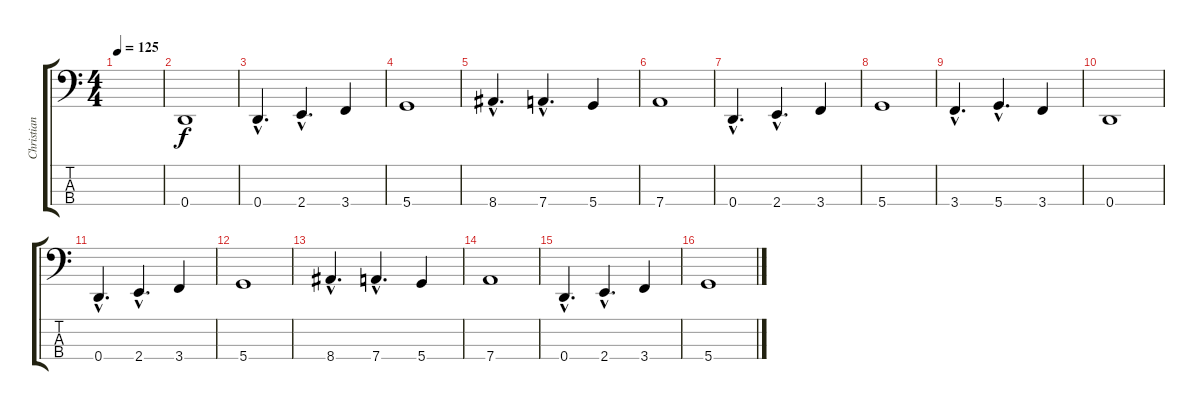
\track ("Christian Giesler" "Christian ") {instrument electricbassfinger}
\staff {score tabs}
\tuning (F2 C2 G1 D1) {hide}
\ts (4 4)
\tempo 125
\clef f4
\ks c
|
0.4.1 |
0.4{hac}.4{d} 2.4{hac}.4{d} 3.4.4 |
5.4.1 |
8.4{hac}.4{d} 7.4{hac}.4{d} 5.4.4 |
7.4.1 |
0.4{hac}.4{d} 2.4{hac}.4{d} 3.4.4 |
5.4.1 |
3.4{hac}.4{d} 5.4{hac}.4{d} 3.4.4 |
0.4.1 |
0.4{hac}.4{d} 2.4{hac}.4{d} 3.4.4 |
5.4.1 |
8.4{hac}.4{d} 7.4{hac}.4{d} 5.4.4 |
7.4.1 |
0.4{hac}.4{d} 2.4{hac}.4{d} 3.4.4 |
5.4.1
